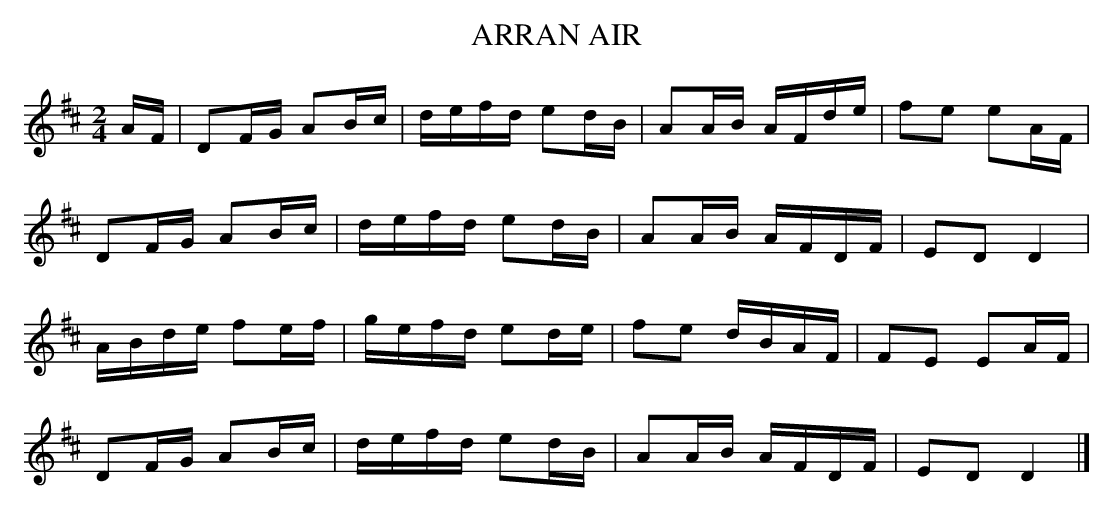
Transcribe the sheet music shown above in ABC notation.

X:1
T:ARRAN AIR
Y:"moderate"
M:2/4
L:1/16
K:D
AF|D2FG A2Bc|defd e2dB|A2AB AFde|f2e2 e2AF|
D2FG A2Bc|defd e2dB|A2AB AFDF|E2D2 D4|
ABde f2ef|gefd e2de|f2e2 dBAF|F2E2 E2AF|
D2FG A2Bc|defd e2dB|A2AB AFDF|E2D2 D4|]
